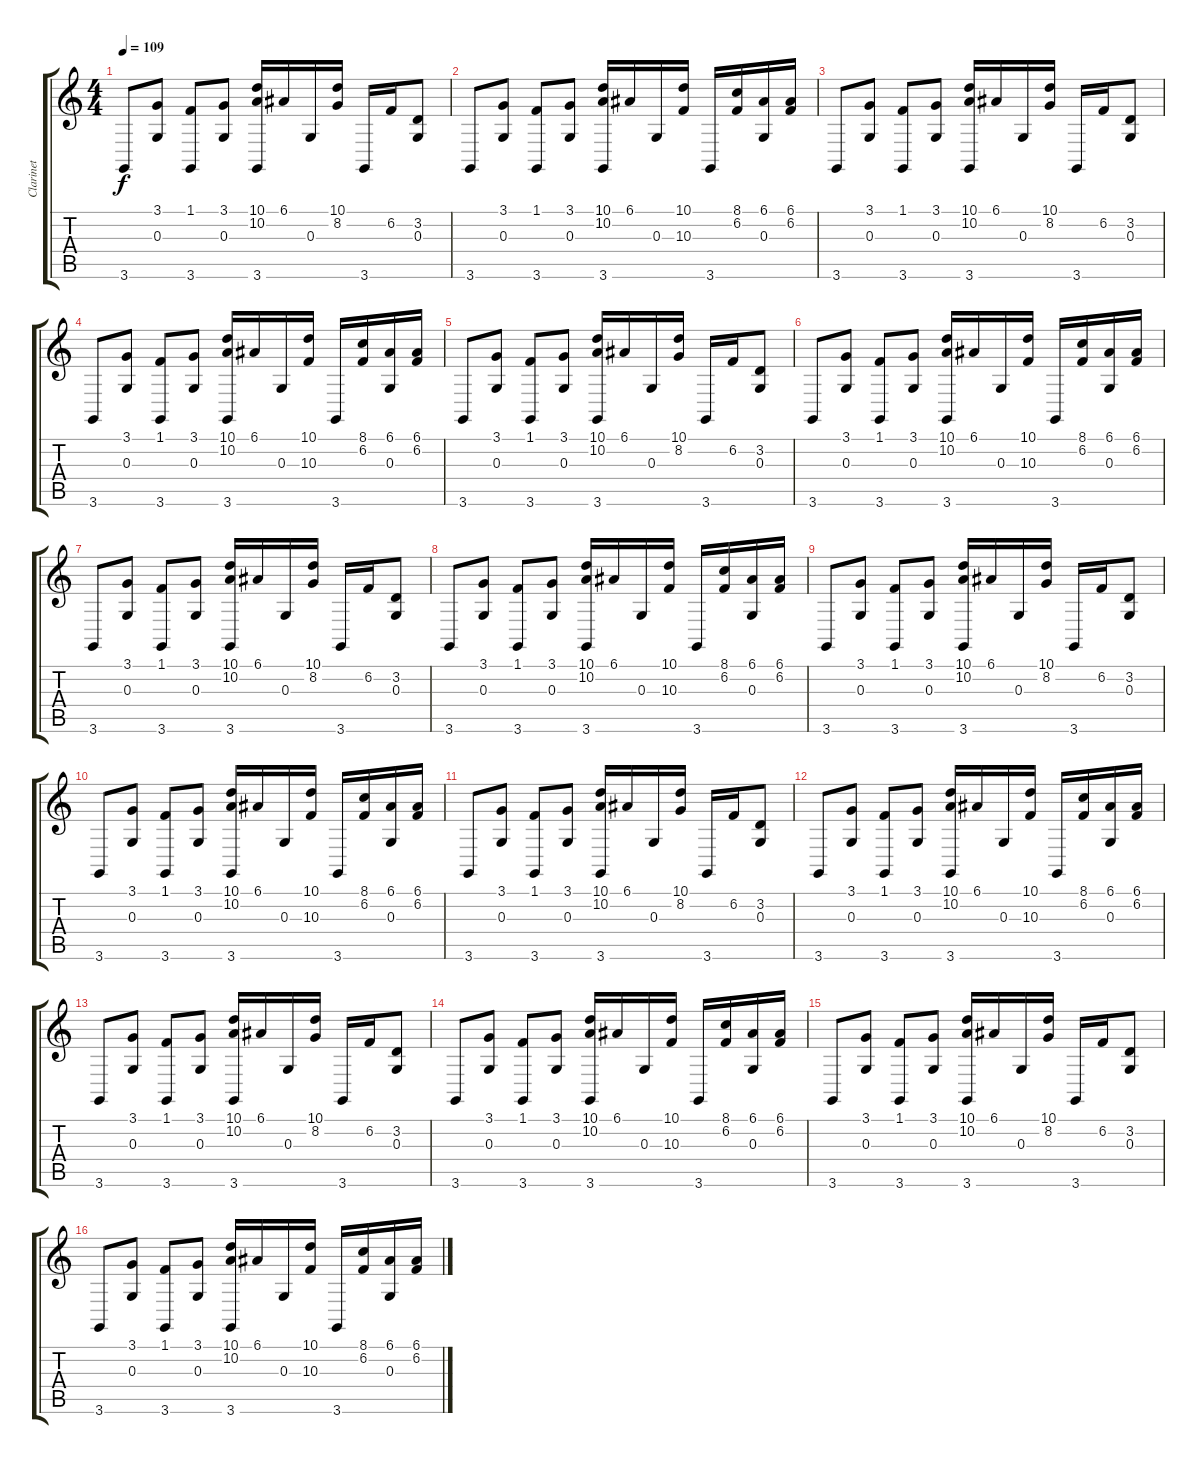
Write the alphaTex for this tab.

\track ("Clarinet" "Clarinet") {instrument clavinet}
\staff {score tabs}
\tuning (E4 B3 G3 D3 A2 E2) {hide}
\ts (4 4)
\tempo 109
\clef g2
\ks c
3.6.8{dy f} (3.1 0.3).8 (1.1 3.6).8 (3.1 0.3).8 (10.1 10.2 3.6).16 6.1.16 0.3.16 (10.1 8.2).16 3.6.16 6.2.16 (3.2 0.3).8 |
3.6.8 (3.1 0.3).8 (1.1 3.6).8 (3.1 0.3).8 (10.1 10.2 3.6).16 6.1.16 0.3.16 (10.1 10.3).16 3.6.16 (8.1 6.2).16 (6.1 0.3).16 (6.1 6.2).16 |
3.6.8 (3.1 0.3).8 (1.1 3.6).8 (3.1 0.3).8 (10.1 10.2 3.6).16 6.1.16 0.3.16 (10.1 8.2).16 3.6.16 6.2.16 (3.2 0.3).8 |
3.6.8 (3.1 0.3).8 (1.1 3.6).8 (3.1 0.3).8 (10.1 10.2 3.6).16 6.1.16 0.3.16 (10.1 10.3).16 3.6.16 (8.1 6.2).16 (6.1 0.3).16 (6.1 6.2).16 |
3.6.8 (3.1 0.3).8 (1.1 3.6).8 (3.1 0.3).8 (10.1 10.2 3.6).16 6.1.16 0.3.16 (10.1 8.2).16 3.6.16 6.2.16 (3.2 0.3).8 |
3.6.8 (3.1 0.3).8 (1.1 3.6).8 (3.1 0.3).8 (10.1 10.2 3.6).16 6.1.16 0.3.16 (10.1 10.3).16 3.6.16 (8.1 6.2).16 (6.1 0.3).16 (6.1 6.2).16 |
3.6.8 (3.1 0.3).8 (1.1 3.6).8 (3.1 0.3).8 (10.1 10.2 3.6).16 6.1.16 0.3.16 (10.1 8.2).16 3.6.16 6.2.16 (3.2 0.3).8 |
3.6.8 (3.1 0.3).8 (1.1 3.6).8 (3.1 0.3).8 (10.1 10.2 3.6).16 6.1.16 0.3.16 (10.1 10.3).16 3.6.16 (8.1 6.2).16 (6.1 0.3).16 (6.1 6.2).16 |
3.6.8 (3.1 0.3).8 (1.1 3.6).8 (3.1 0.3).8 (10.1 10.2 3.6).16 6.1.16 0.3.16 (10.1 8.2).16 3.6.16 6.2.16 (3.2 0.3).8 |
3.6.8 (3.1 0.3).8 (1.1 3.6).8 (3.1 0.3).8 (10.1 10.2 3.6).16 6.1.16 0.3.16 (10.1 10.3).16 3.6.16 (8.1 6.2).16 (6.1 0.3).16 (6.1 6.2).16 |
3.6.8 (3.1 0.3).8 (1.1 3.6).8 (3.1 0.3).8 (10.1 10.2 3.6).16 6.1.16 0.3.16 (10.1 8.2).16 3.6.16 6.2.16 (3.2 0.3).8 |
3.6.8 (3.1 0.3).8 (1.1 3.6).8 (3.1 0.3).8 (10.1 10.2 3.6).16 6.1.16 0.3.16 (10.1 10.3).16 3.6.16 (8.1 6.2).16 (6.1 0.3).16 (6.1 6.2).16 |
3.6.8 (3.1 0.3).8 (1.1 3.6).8 (3.1 0.3).8 (10.1 10.2 3.6).16 6.1.16 0.3.16 (10.1 8.2).16 3.6.16 6.2.16 (3.2 0.3).8 |
3.6.8 (3.1 0.3).8 (1.1 3.6).8 (3.1 0.3).8 (10.1 10.2 3.6).16 6.1.16 0.3.16 (10.1 10.3).16 3.6.16 (8.1 6.2).16 (6.1 0.3).16 (6.1 6.2).16 |
3.6.8 (3.1 0.3).8 (1.1 3.6).8 (3.1 0.3).8 (10.1 10.2 3.6).16 6.1.16 0.3.16 (10.1 8.2).16 3.6.16 6.2.16 (3.2 0.3).8 |
3.6.8 (3.1 0.3).8 (1.1 3.6).8 (3.1 0.3).8 (10.1 10.2 3.6).16 6.1.16 0.3.16 (10.1 10.3).16 3.6.16 (8.1 6.2).16 (6.1 0.3).16 (6.1 6.2).16
